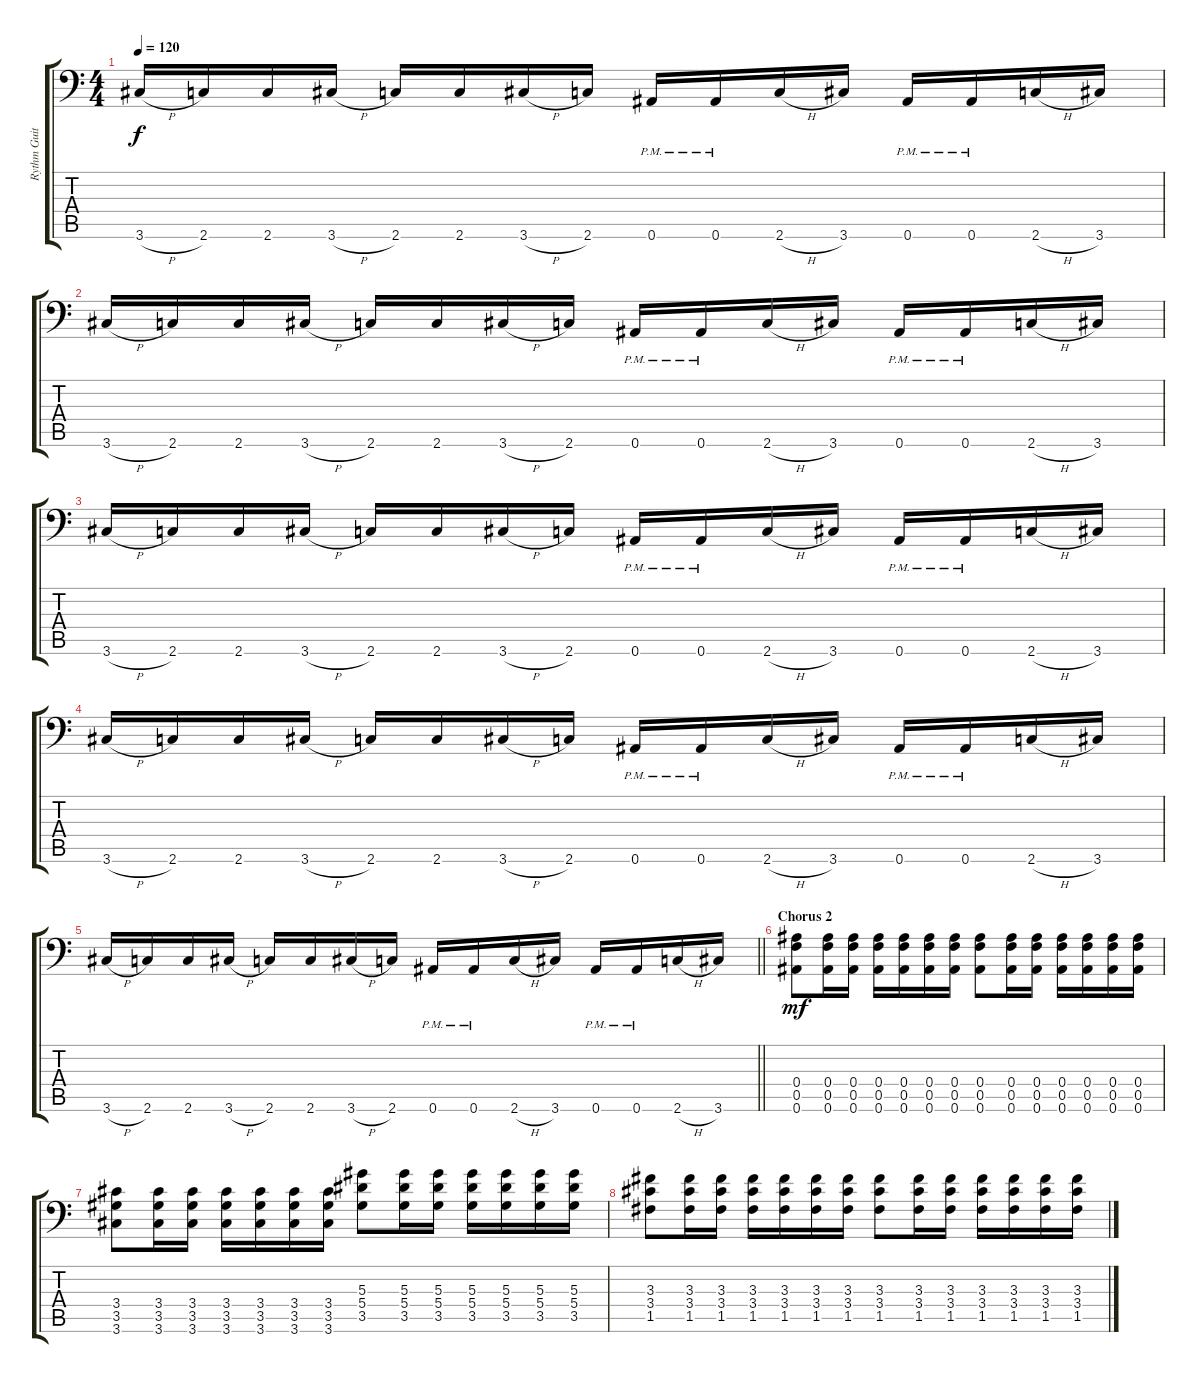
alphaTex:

\track ("Rythm Guitar 2" "Rythm Guit") {instrument distortionguitar}
\staff {score tabs}
\tuning (C4 G3 Eb3 Bb2 F2 Bb1) {hide}
\ts (4 4)
\tempo 120
\clef f4
\ks c
3.6{h}.16{dy f} 2.6.16 2.6.16 3.6{h}.16 2.6.16 2.6.16 3.6{h}.16 2.6.16 0.6{pm}.16 0.6{pm}.16 2.6{h}.16 3.6.16 0.6{pm}.16 0.6{pm}.16 2.6{h}.16 3.6.16 |
3.6{h}.16 2.6.16 2.6.16 3.6{h}.16 2.6.16 2.6.16 3.6{h}.16 2.6.16 0.6{pm}.16 0.6{pm}.16 2.6{h}.16 3.6.16 0.6{pm}.16 0.6{pm}.16 2.6{h}.16 3.6.16 |
3.6{h}.16 2.6.16 2.6.16 3.6{h}.16 2.6.16 2.6.16 3.6{h}.16 2.6.16 0.6{pm}.16 0.6{pm}.16 2.6{h}.16 3.6.16 0.6{pm}.16 0.6{pm}.16 2.6{h}.16 3.6.16 |
3.6{h}.16 2.6.16 2.6.16 3.6{h}.16 2.6.16 2.6.16 3.6{h}.16 2.6.16 0.6{pm}.16 0.6{pm}.16 2.6{h}.16 3.6.16 0.6{pm}.16 0.6{pm}.16 2.6{h}.16 3.6.16 |
\barLineRight lightlight
3.6{h}.16 2.6.16 2.6.16 3.6{h}.16 2.6.16 2.6.16 3.6{h}.16 2.6.16 0.6{pm}.16 0.6{pm}.16 2.6{h}.16 3.6.16 0.6{pm}.16 0.6{pm}.16 2.6{h}.16 3.6.16 |
\section ("" "Chorus 2")
(0.4 0.5 0.6).8{dy mf beam merge} (0.4 0.5 0.6).16 (0.4 0.5 0.6).16 (0.4 0.5 0.6).16 (0.4 0.5 0.6).16 (0.4 0.5 0.6).16{beam merge} (0.4 0.5 0.6).16 (0.4 0.5 0.6).8{beam merge} (0.4 0.5 0.6).16 (0.4 0.5 0.6).16 (0.4 0.5 0.6).16 (0.4 0.5 0.6).16{beam merge} (0.4 0.5 0.6).16{beam merge} (0.4 0.5 0.6).16 |
(3.4 3.5 3.6).8 (3.4 3.5 3.6).16{beam merge} (3.4 3.5 3.6).16 (3.4 3.5 3.6).16 (3.4 3.5 3.6).16 (3.4 3.5 3.6).16{beam merge} (3.4 3.5 3.6).16 (5.3 5.4 3.5).8 (5.3 5.4 3.5).16 (5.3 5.4 3.5).16 (5.3 5.4 3.5).16 (5.3 5.4 3.5).16 (5.3 5.4 3.5).16{beam merge} (5.3 5.4 3.5).16 |
(3.3 3.4 1.5).8{beam merge} (3.3 3.4 1.5).16 (3.3 3.4 1.5).16 (3.3 3.4 1.5).16 (3.3 3.4 1.5).16{beam merge} (3.3 3.4 1.5).16{beam merge} (3.3 3.4 1.5).16 (3.3 3.4 1.5).8 (3.3 3.4 1.5).16 (3.3 3.4 1.5).16 (3.3 3.4 1.5).16 (3.3 3.4 1.5).16{beam merge} (3.3 3.4 1.5).16{beam merge} (3.3 3.4 1.5).16
